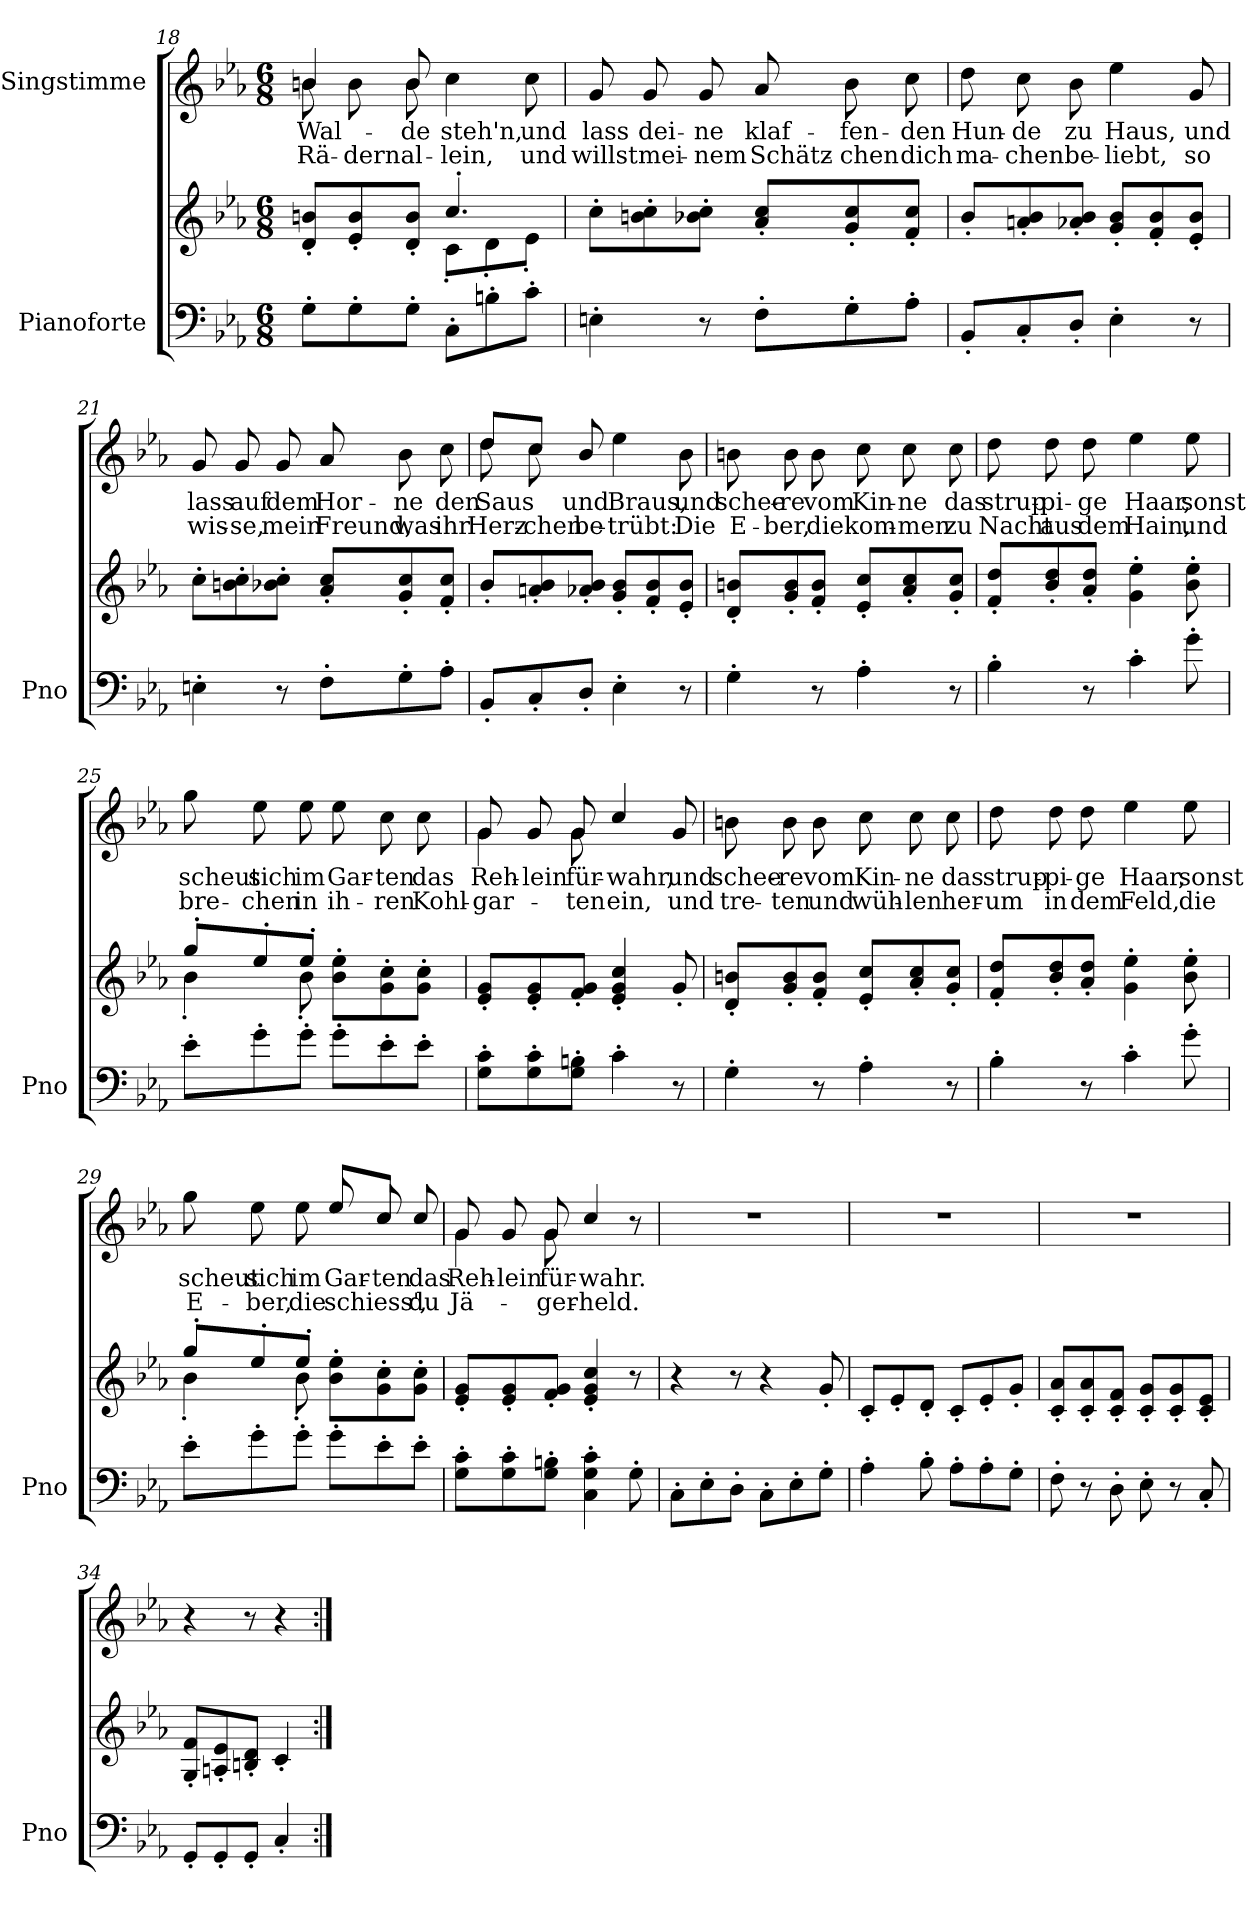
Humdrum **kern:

**kern	**kern	**kern	**text	**text
*part2	*part2	*part1	*part1	*part1
*staff3	*staff2	*staff1	*staff1	*staff1
*I"Pianoforte	*	*I"Singstimme	*	*
*I'Pno	*	*	*	*
*clefF4	*clefG2	*clefG2	*	*
*k[b-e-a-]	*k[b-e-a-]	*k[b-e-a-]	*	*
*M6/8	*M6/8	*M6/8	*	*
=18	=18	=18	=18	=18
*	*^	*	*	*
!	!	!	!	!LO:LY:b	!LO:LY:b
*	*	*	*^	*	*
8G'\L	8d/' 8bn/'L	4.ryy	8bn\	4b/	Wal-	Rä-
!	!	!	!	!	!	!LO:LY:b
8G'\	8e-/' 8b/'	.	8b\	.	.	-dern
!	!	!	!	!	!LO:LY:b	!LO:LY:b
8G'\J	8d/' 8b/'J	.	8b/	8b\	-de	al-
!	!	!	!	!	!LO:LY:b	!LO:LY:b
8C'\L	4.cc'/	8c'\L	4cc\	4.ryy	steh'n,	-lein,
8Bn'\	.	8d'\	.	.	.	.
!	!	!	!	!	!LO:LY:b	!LO:LY:b
8c'\J	.	8e-'\J	8cc\	.	und	und
*	*	*	*v	*v	*	*
=19	=19	=19	=19	=19	=19
!	!	!	!	!LO:LY:b	!LO:LY:b
*	*v	*v	*	*	*
4En'\	8cc'\L	8g/	lass	willst
!	!	!	!LO:LY:b	!LO:LY:b
.	8bn\' 8cc\'	8g/	dei-	mei-
!	!	!	!LO:LY:b	!LO:LY:b
8r	8b-X\' 8cc\'J	8g/	-ne	-nem
!	!	!	!LO:LY:b	!LO:LY:b
8F'\L	8a-/' 8cc/'L	8a-/	klaf-	Schätz-
!	!	!	!LO:LY:b	!LO:LY:b
8G'\	8g/' 8cc/'	8b-\	-fen-	-chen
!	!	!	!LO:LY:b	!LO:LY:b
8A-'\J	8f/' 8cc/'J	8cc\	-den	dich
!!LO:LB:g=z
=20	=20	=20	=20	=20
!	!	!	!LO:LY:b	!LO:LY:b
8BB-'/L	8b-'/L	8dd\	Hun-	ma-
!	!	!	!LO:LY:b	!LO:LY:b
8C'/	8an/' 8b-/'	8cc\	-de	-chen
!	!	!	!LO:LY:b	!LO:LY:b
8D'/J	8a-X/' 8b-/'J	8b-\	zu	be-
!	!	!	!LO:LY:b	!LO:LY:b
4E-'\	8g/' 8b-/'L	4ee-\	Haus,	-liebt,
.	8f/' 8b-/'	.	.	.
!	!	!	!LO:LY:b	!LO:LY:b
8r	8e-/' 8b-/'J	8g/	und	so
=21	=21	=21	=21	=21
!	!	!	!LO:LY:b	!LO:LY:b
4En'\	8cc'\L	8g/	lass	wis-
!	!	!	!LO:LY:b	!LO:LY:b
.	8bn\' 8cc\'	8g/	auf	-se,
!	!	!	!LO:LY:b	!LO:LY:b
8r	8b-X\' 8cc\'J	8g/	dem	mein
!	!	!	!LO:LY:b	!LO:LY:b
8F'\L	8a-/' 8cc/'L	8a-/	Hor-	Freund,
!	!	!	!LO:LY:b	!LO:LY:b
8G'\	8g/' 8cc/'	8b-\	-ne	was
!	!	!	!LO:LY:b	!LO:LY:b
8A-'\J	8f/' 8cc/'J	8cc\	den	ihr
=22	=22	=22	=22	=22
!	!	!	!LO:LY:b	!LO:LY:b
*	*	*^	*	*
8BB-'/L	8b-'/L	8dd/L	8dd\	Saus	Herz-
!	!	!	!	!	!LO:LY:b
8C'/	8an/' 8b-/'	8cc/J	8cc\	.	-chen
!	!	!	!	!LO:LY:b	!LO:LY:b
8D'/J	8a-X/' 8b-/'J	8b-/	2ryy	und	be-
!	!	!	!	!LO:LY:b	!LO:LY:b
4E-'\	8g/' 8b-/'L	4ee-\	.	Braus,	-trübt:
.	8f/' 8b-/'	.	.	.	.
!	!	!	!	!LO:LY:b	!LO:LY:b
8r	8e-/' 8b-/'J	8b-\	.	und	Die
*	*	*v	*v	*	*
=23	=23	=23	=23	=23
!	!	!	!LO:LY:b	!LO:LY:b
4G'\	8d/' 8bn/'L	8bn\	schee-	E-
!	!	!	!LO:LY:b	!LO:LY:b
.	8g/' 8b/'	8b\	-re	-ber,
!	!	!	!LO:LY:b	!LO:LY:b
8r	8f/' 8b/'J	8b\	vom	die
!	!	!	!LO:LY:b	!LO:LY:b
4A-'\	8e-/' 8cc/'L	8cc\	Kin-	kom-
!	!	!	!LO:LY:b	!LO:LY:b
.	8a-/' 8cc/'	8cc\	-ne	-men
!	!	!	!LO:LY:b	!LO:LY:b
8r	8g/' 8cc/'J	8cc\	das	zu
!!LO:LB:g=z
=24	=24	=24	=24	=24
!	!	!	!LO:LY:b	!LO:LY:b
4B-'\	8f/' 8dd/'L	8dd\	strup-	Nacht
!	!	!	!LO:LY:b	!LO:LY:b
.	8b-/' 8dd/'	8dd\	-pi-	aus
!	!	!	!LO:LY:b	!LO:LY:b
8r	8a-/' 8dd/'J	8dd\	-ge	dem
!	!	!	!LO:LY:b	!LO:LY:b
4c'\	4g\' 4ee-\'	4ee-\	Haar,	Hain,
!	!	!	!LO:LY:b	!LO:LY:b
8g'\	8b-\' 8ee-\'	8ee-\	sonst	und
=25	=25	=25	=25	=25
*	*^	*	*	*
!	!	!	!	!LO:LY:b	!LO:LY:b
8e-'\L	8gg'/L	4b-'\	8gg\	scheut	bre-
!	!	!	!	!LO:LY:b	!LO:LY:b
8g'\	8ee-'/	.	8ee-\	sich	-chen
!	!	!	!	!LO:LY:b	!LO:LY:b
8g'\J	8ee-'/J	8b-'\	8ee-\	im	in
!	!	!	!	!LO:LY:b	!LO:LY:b
8g'\L	8b-\' 8ee-\'L	4.ryy	8ee-\	Gar-	ih-
!	!	!	!	!LO:LY:b	!LO:LY:b
8e-'\	8g\' 8cc\'	.	8cc\	-ten	-ren
!	!	!	!	!LO:LY:b	!LO:LY:b
8e-'\J	8g\' 8cc\'J	.	8cc\	das	Kohl-
*	*v	*v	*	*	*
=26	=26	=26	=26	=26
!	!	!	!LO:LY:b	!LO:LY:b
*	*	*^	*	*
8G\' 8c\'L	8e-/' 8g/'L	8g/	4g\	Reh-	-gar-
!	!	!	!	!LO:LY:b	!
8G\' 8c\'	8e-/' 8g/'	8g/	.	-lein	.
!	!	!	!	!LO:LY:b	!LO:LY:b
8G\' 8Bn\'J	8f/' 8g/'J	8g/	8g\	für-	-ten
!	!	!	!	!LO:LY:b	!LO:LY:b
4c'\	4e-/' 4g/' 4cc/'	4cc/	4.ryy	-wahr,	ein,
!	!	!	!	!LO:LY:b	!LO:LY:b
8r	8g'/	8g/	.	und	und
*	*	*v	*v	*	*
!!LO:LB:g=z
=27	=27	=27	=27	=27
!	!	!	!LO:LY:b	!LO:LY:b
4G'\	8d/' 8bn/'L	8bn\	schee-	tre-
!	!	!	!LO:LY:b	!LO:LY:b
.	8g/' 8b/'	8b\	-re	-ten
!	!	!	!LO:LY:b	!LO:LY:b
8r	8f/' 8b/'J	8b\	vom	und
!	!	!	!LO:LY:b	!LO:LY:b
4A-'\	8e-/' 8cc/'L	8cc\	Kin-	wüh-
!	!	!	!LO:LY:b	!LO:LY:b
.	8a-/' 8cc/'	8cc\	ne	-len
!	!	!	!LO:LY:b	!LO:LY:b
8r	8g/' 8cc/'J	8cc\	das	her-
=28	=28	=28	=28	=28
!	!	!	!LO:LY:b	!LO:LY:b
4B-'\	8f/' 8dd/'L	8dd\	strup-	-um
!	!	!	!LO:LY:b	!LO:LY:b
.	8b-/' 8dd/'	8dd\	-pi-	in
!	!	!	!LO:LY:b	!LO:LY:b
8r	8a-/' 8dd/'J	8dd\	-ge	dem
!	!	!	!LO:LY:b	!LO:LY:b
4c'\	4g\' 4ee-\'	4ee-\	Haar,	Feld,
!	!	!	!LO:LY:b	!LO:LY:b
8g'\	8b-\' 8ee-\'	8ee-\	sonst	die
=29	=29	=29	=29	=29
*	*^	*	*	*
!	!	!	!	!LO:LY:b	!LO:LY:b
*	*	*	*^	*	*
8e-'\L	8gg'/L	4b-'\	8gg\	4.ryy	scheut	E-
!	!	!	!	!	!LO:LY:b	!LO:LY:b
8g'\	8ee-'/	.	8ee-\	.	sich	-ber,
!	!	!	!	!	!LO:LY:b	!LO:LY:b
8g'\J	8ee-'/J	8b-'\	8ee-\	.	im	die
!	!	!	!	!	!LO:LY:b	!LO:LY:b
8g'\L	8b-\' 8ee-\'L	4.ryy	8ee-/L	8ee-/	Gar-	schiess',
!	!	!	!	!	!LO:LY:b	!
8e-'\	8g\' 8cc\'	.	8cc/J	8cc/	-ten	.
!	!	!	!	!	!LO:LY:b	!LO:LY:b
8e-'\J	8g\' 8cc\'J	.	8cc/	8ryy	das	du
*	*v	*v	*	*	*	*
!!LO:LB:g=z	!!
=30	=30	=30	=30	=30	=30
!	!	!	!	!LO:LY:b	!LO:LY:b
8G\' 8c\'L	8e-/' 8g/'L	8g/	4g\	Reh-	Jä-
!	!	!	!	!LO:LY:b	!
8G\' 8c\'	8e-/' 8g/'	8g/	.	-lein	.
!	!	!	!	!LO:LY:b	!LO:LY:b
8G\' 8Bn\'J	8f/' 8g/'J	8g/	8g\	für-	-ger-
!	!	!	!	!LO:LY:b	!LO:LY:b
4C\' 4G\' 4c\'	4e-/' 4g/' 4cc/'	4cc/	4.ryy	-wahr.	-held.
8G'\	8r	8r	.	.	.
*	*	*v	*v	*	*
=31	=31	=31	=31	=31
8C'\L	4r	2.r	.	.
8E-'\	.	.	.	.
8D'\J	8r	.	.	.
8C'\L	4r	.	.	.
8E-'\	.	.	.	.
8G'\J	8g'/	.	.	.
=32	=32	=32	=32	=32
4A-'\	8c'/L	2.r	.	.
.	8e-'/	.	.	.
8B-'\	8d'/J	.	.	.
8A-'\L	8c'/L	.	.	.
8A-'\	8e-'/	.	.	.
8G'\J	8g'/J	.	.	.
=33	=33	=33	=33	=33
8F'\	8c/' 8a-/'L	2.r	.	.
8r	8c/' 8a-/'	.	.	.
8D'\	8c/' 8f/'J	.	.	.
8E-'\	8c/' 8g/'L	.	.	.
8r	8c/' 8g/'	.	.	.
8C'/	8c/' 8e-/'J	.	.	.
=34	=34	=34	=34	=34
8GG'/L	8G/' 8f/'L	4r	.	.
8GG'/	8An/' 8e-/'	.	.	.
8GG'/J	8Bn/' 8d/'J	8r	.	.
4C'/	4c'/	4r	.	.
=:|!	=:|!	=:|!	=:|!	=:|!
*-	*-	*-	*-	*-
